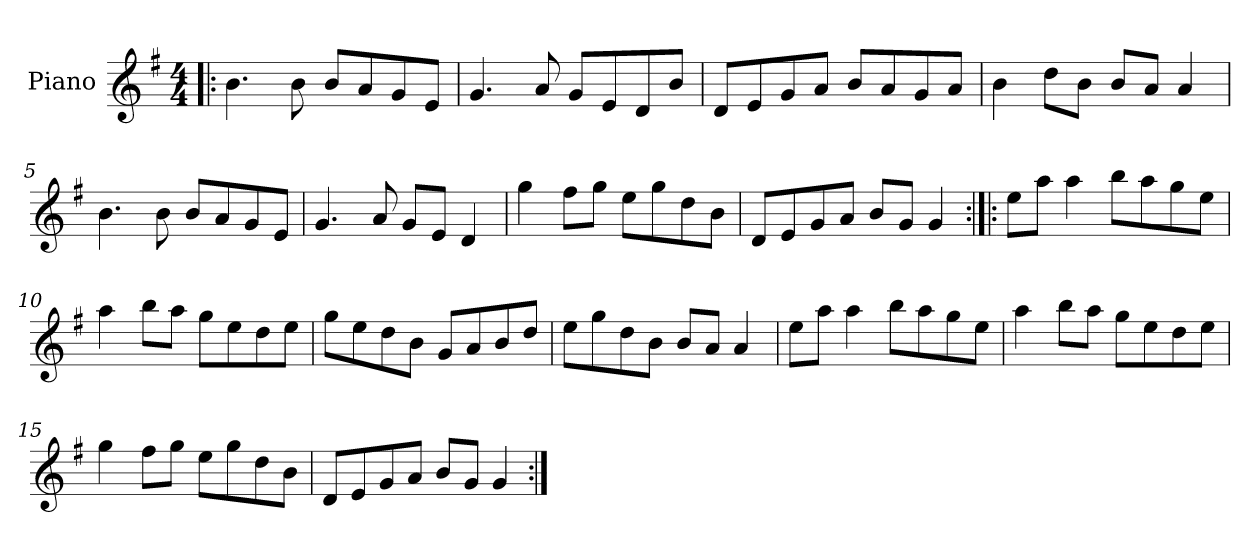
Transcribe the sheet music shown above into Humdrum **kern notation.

**kern
*part1
*staff1
*I"Piano
*I'Pno
*clefG2
*k[f#]
*G:
*M4/4
=1!|:
4.b\
8b\
8b/L
8a/
8g/
8e/J
=2
4.g/
8a/
8g/L
8e/
8d/
8b/J
=3
8d/L
8e/
8g/
8a/J
8b/L
8a/
8g/
8a/J
=4
4b\
8dd\L
8b\J
8b/L
8a/J
4a/
=5
4.b\
8b\
8b/L
8a/
8g/
8e/J
=6
4.g/
8a/
8g/L
8e/J
4d/
=7
4gg\
8ff#\L
8gg\J
8ee\L
8gg\
8dd\
8b\J
=8
8d/L
8e/
8g/
8a/J
8b/L
8g/J
4g/
=9:|!|:
8ee\L
8aa\J
4aa\
8bb\L
8aa\
8gg\
8ee\J
=10
4aa\
8bb\L
8aa\J
8gg\L
8ee\
8dd\
8ee\J
=11
8gg\L
8ee\
8dd\
8b\J
8g/L
8a/
8b/
8dd/J
=12
8ee\L
8gg\
8dd\
8b\J
8b/L
8a/J
4a/
=13
8ee\L
8aa\J
4aa\
8bb\L
8aa\
8gg\
8ee\J
=14
4aa\
8bb\L
8aa\J
8gg\L
8ee\
8dd\
8ee\J
=15
4gg\
8ff#\L
8gg\J
8ee\L
8gg\
8dd\
8b\J
=16
8d/L
8e/
8g/
8a/J
8b/L
8g/J
4g/
=:|!
*-
